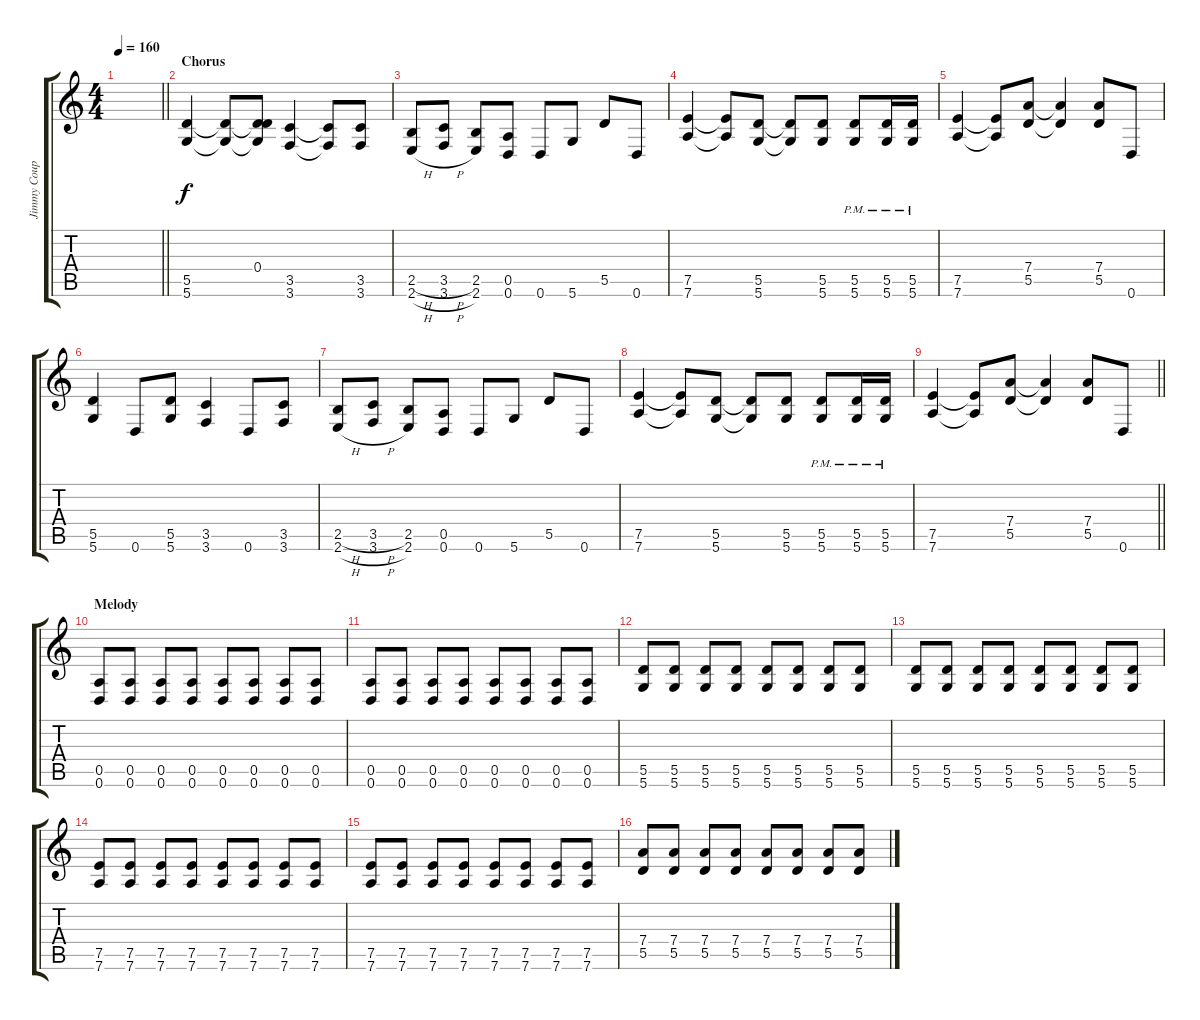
\track ("Jimmy Coup" "Jimmy Coup") {instrument distortionguitar}
\staff {score tabs}
\tuning (E4 B3 G3 D3 A2 D2) {hide}
\ts (4 4)
\tempo 160
\clef g2
\barLineRight lightlight
\ks c
|
\section ("" "Chorus")
(5.5 5.6).4 (5.5{t} 5.6{t}).8 (0.4 5.5{t} 5.6{t}).8 (3.5 3.6).4 (3.5{t} 3.6{t}).8 (3.5 3.6).8 |
(2.5{h} 2.6{h}).8 (3.5{h} 3.6{h}).8 (2.5 2.6).8 (0.5 0.6).8 0.6.8 5.6.8 5.5.8 0.6.8 |
(7.5 7.6).4 (7.5{t} 7.6{t}).8 (5.5 5.6).8 (5.5{t} 5.6{t}).8 (5.5 5.6).8 (5.5{pm} 5.6{pm}).8 (5.5{pm} 5.6{pm}).16 (5.5{pm} 5.6{pm}).16 |
(7.5 7.6).4 (7.5{t} 7.6{t}).8 (7.4 5.5).8 (7.4{t} 5.5{t}).4 (7.4 5.5).8 0.6.8 |
(5.5 5.6).4 0.6.8 (5.5 5.6).8 (3.5 3.6).4 0.6.8 (3.5 3.6).8 |
(2.5{h} 2.6{h}).8 (3.5{h} 3.6{h}).8 (2.5 2.6).8 (0.5 0.6).8 0.6.8 5.6.8 5.5.8 0.6.8 |
(7.5 7.6).4 (7.5{t} 7.6{t}).8 (5.5 5.6).8 (5.5{t} 5.6{t}).8 (5.5 5.6).8 (5.5{pm} 5.6{pm}).8 (5.5{pm} 5.6{pm}).16 (5.5{pm} 5.6{pm}).16 |
\barLineRight lightlight
(7.5 7.6).4 (7.5{t} 7.6{t}).8 (7.4 5.5).8 (7.4{t} 5.5{t}).4 (7.4 5.5).8 0.6.8 |
\section ("" "Melody")
(0.5 0.6).8 (0.5 0.6).8 (0.5 0.6).8 (0.5 0.6).8 (0.5 0.6).8 (0.5 0.6).8 (0.5 0.6).8 (0.5 0.6).8 |
(0.5 0.6).8 (0.5 0.6).8 (0.5 0.6).8 (0.5 0.6).8 (0.5 0.6).8 (0.5 0.6).8 (0.5 0.6).8 (0.5 0.6).8 |
(5.5 5.6).8 (5.5 5.6).8 (5.5 5.6).8 (5.5 5.6).8 (5.5 5.6).8 (5.5 5.6).8 (5.5 5.6).8 (5.5 5.6).8 |
(5.5 5.6).8 (5.5 5.6).8 (5.5 5.6).8 (5.5 5.6).8 (5.5 5.6).8 (5.5 5.6).8 (5.5 5.6).8 (5.5 5.6).8 |
(7.5 7.6).8 (7.5 7.6).8 (7.5 7.6).8 (7.5 7.6).8 (7.5 7.6).8 (7.5 7.6).8 (7.5 7.6).8 (7.5 7.6).8 |
(7.5 7.6).8 (7.5 7.6).8 (7.5 7.6).8 (7.5 7.6).8 (7.5 7.6).8 (7.5 7.6).8 (7.5 7.6).8 (7.5 7.6).8 |
(7.4 5.5).8 (7.4 5.5).8 (7.4 5.5).8 (7.4 5.5).8 (7.4 5.5).8 (7.4 5.5).8 (7.4 5.5).8 (7.4 5.5).8
